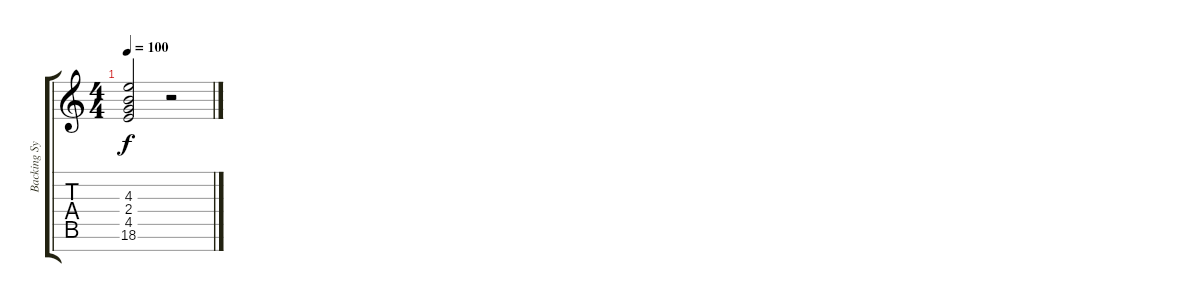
\track ("Backing Synth" "Backing Sy") {instrument stringensemble2}
\staff {score tabs}
\tuning (C6 F5 C5 F4 C4 F3 A2) {hide}
\ts (4 4)
\tempo 100
\clef g2
\ks c
(4.3{t} 2.4{t} 4.5{t} 18.6{t}).2{dy f} r.2
